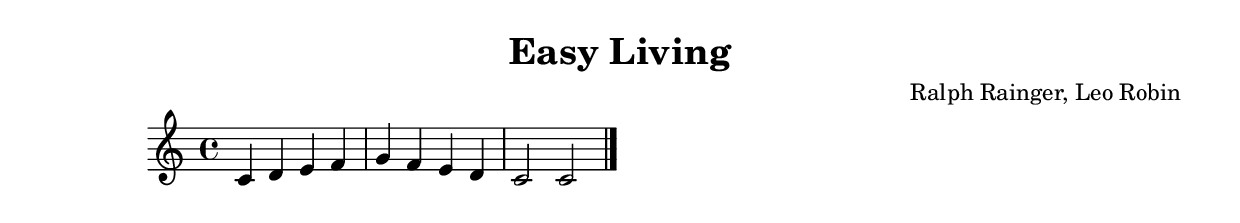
\version "2.24.4"

\header {
  title = "Easy Living"
  composer = "Ralph Rainger, Leo Robin"
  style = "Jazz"
}

\score {
  \new Staff {
    \clef treble
    \time 4/4
    \key c \major
    
    % Simple chord progression placeholder
    c'4 d' e' f' |
    g' f' e' d' |
    c'2 c'2 |
    \bar "|."
  }
  \layout {}
  \midi {
    \tempo 4 = 120
  }
}